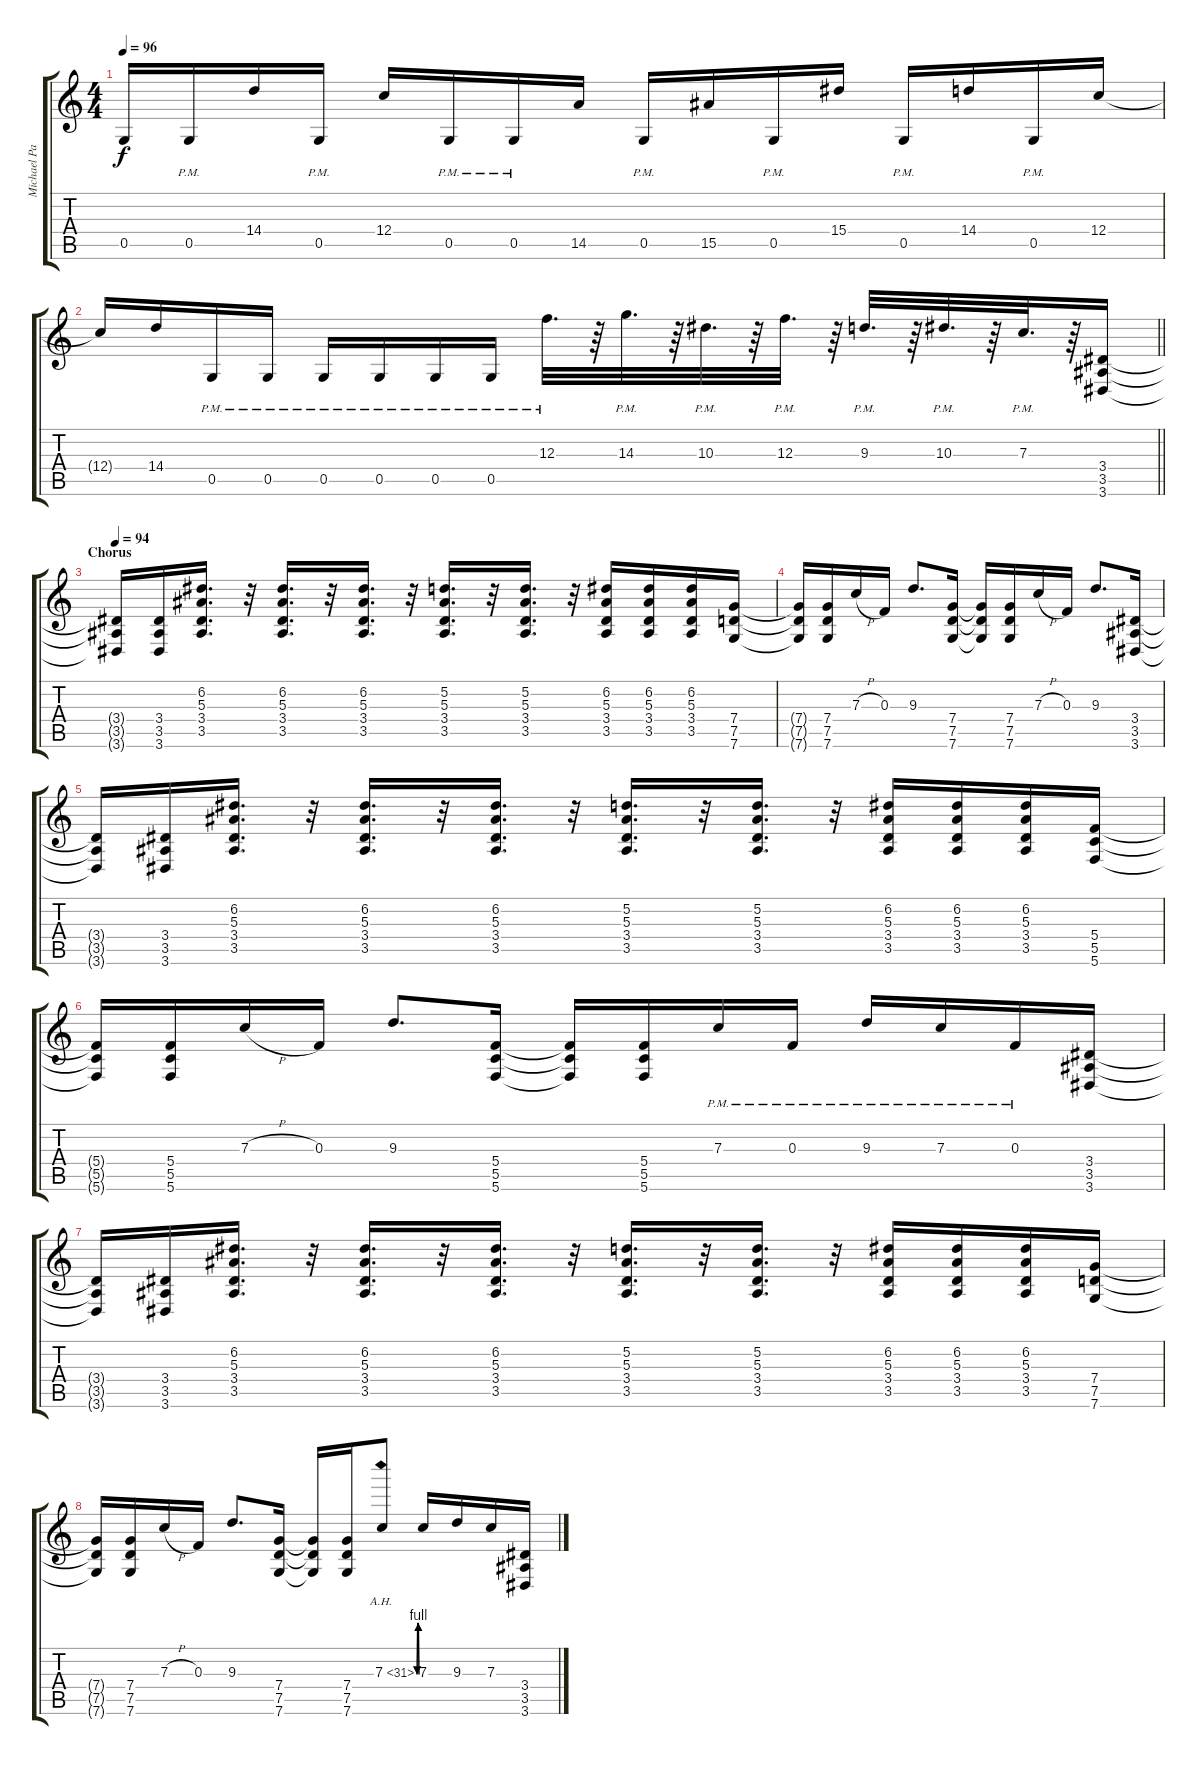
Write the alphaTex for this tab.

\track ("Michael Padge" "Michael Pa") {instrument distortionguitar}
\staff {score tabs}
\tuning (D4 A3 F3 C3 G2 C2) {hide}
\ts (4 4)
\tempo 96
\clef g2
\ks c
0.5{t}.16{dy f} 0.5{pm}.16 14.4.16 0.5{pm}.16 12.4.16 0.5{pm}.16 0.5{pm}.16 14.5.16 0.5{pm}.16 15.5.16 0.5{pm}.16 15.4.16 0.5{pm}.16 14.4.16 0.5{pm}.16 12.4.16 |
\barLineRight lightlight
12.4{t}.16 14.4.16 0.5{pm}.16 0.5{pm}.16 0.5{pm}.16 0.5{pm}.16 0.5{pm}.16 0.5{pm}.16 12.3{pm}.32{d} r.64 14.3{pm}.32{d} r.64 10.3{pm}.32{d} r.64 12.3{pm}.32{d} r.64 9.3{pm}.32{d} r.64 10.3{pm}.32{d} r.64 7.3{pm}.32{d} r.64 (3.4 3.5 3.6).16 |
\section ("" "Chorus")
\tempo 94
(3.4{t} 3.5{t} 3.6{t}).16 (3.4 3.5 3.6).16 (6.2 5.3 3.4 3.5).16{d} r.32 (6.2 5.3 3.4 3.5).16{d} r.32 (6.2 5.3 3.4 3.5).16{d} r.32 (5.2 5.3 3.4 3.5).16{d} r.32 (5.2 5.3 3.4 3.5).16{d} r.32 (6.2 5.3 3.4 3.5).16 (6.2 5.3 3.4 3.5).16 (6.2 5.3 3.4 3.5).16 (7.4 7.5 7.6).16 |
(7.4{t} 7.5{t} 7.6{t}).16 (7.4 7.5 7.6).16 7.3{h}.16 0.3.16 9.3.8{d} (7.4 7.5 7.6).16 (7.4{t} 7.5{t} 7.6{t}).16 (7.4 7.5 7.6).16 7.3{h}.16 0.3.16 9.3.8{d} (3.4 3.5 3.6).16 |
(3.4{t} 3.5{t} 3.6{t}).16 (3.4 3.5 3.6).16 (6.2 5.3 3.4 3.5).16{d} r.32 (6.2 5.3 3.4 3.5).16{d} r.32 (6.2 5.3 3.4 3.5).16{d} r.32 (5.2 5.3 3.4 3.5).16{d} r.32 (5.2 5.3 3.4 3.5).16{d} r.32 (6.2 5.3 3.4 3.5).16 (6.2 5.3 3.4 3.5).16 (6.2 5.3 3.4 3.5).16 (5.4 5.5 5.6).16 |
(5.4{t} 5.5{t} 5.6{t}).16 (5.4 5.5 5.6).16 7.3{h}.16 0.3.16 9.3.8{d} (5.4 5.5 5.6).16 (5.4{t} 5.5{t} 5.6{t}).16 (5.4 5.5 5.6).16 7.3{pm}.16 0.3{pm}.16 9.3{pm}.16 7.3{pm}.16 0.3{pm}.16 (3.4 3.5 3.6).16 |
(3.4{t} 3.5{t} 3.6{t}).16 (3.4 3.5 3.6).16 (6.2 5.3 3.4 3.5).16{d} r.32 (6.2 5.3 3.4 3.5).16{d} r.32 (6.2 5.3 3.4 3.5).16{d} r.32 (5.2 5.3 3.4 3.5).16{d} r.32 (5.2 5.3 3.4 3.5).16{d} r.32 (6.2 5.3 3.4 3.5).16 (6.2 5.3 3.4 3.5).16 (6.2 5.3 3.4 3.5).16 (7.4 7.5 7.6).16 |
(7.4{t} 7.5{t} 7.6{t}).16 (7.4 7.5 7.6).16 7.3{h}.16 0.3.16 9.3.8{d} (7.4 7.5 7.6).16 (7.4{t} 7.5{t} 7.6{t}).16 (7.4 7.5 7.6).16 7.3{be (custom 0 0 10 4 20 4 30 0 60 0) ah 24}.8 7.3.16 9.3.16 7.3.16 (3.4 3.5 3.6).16
